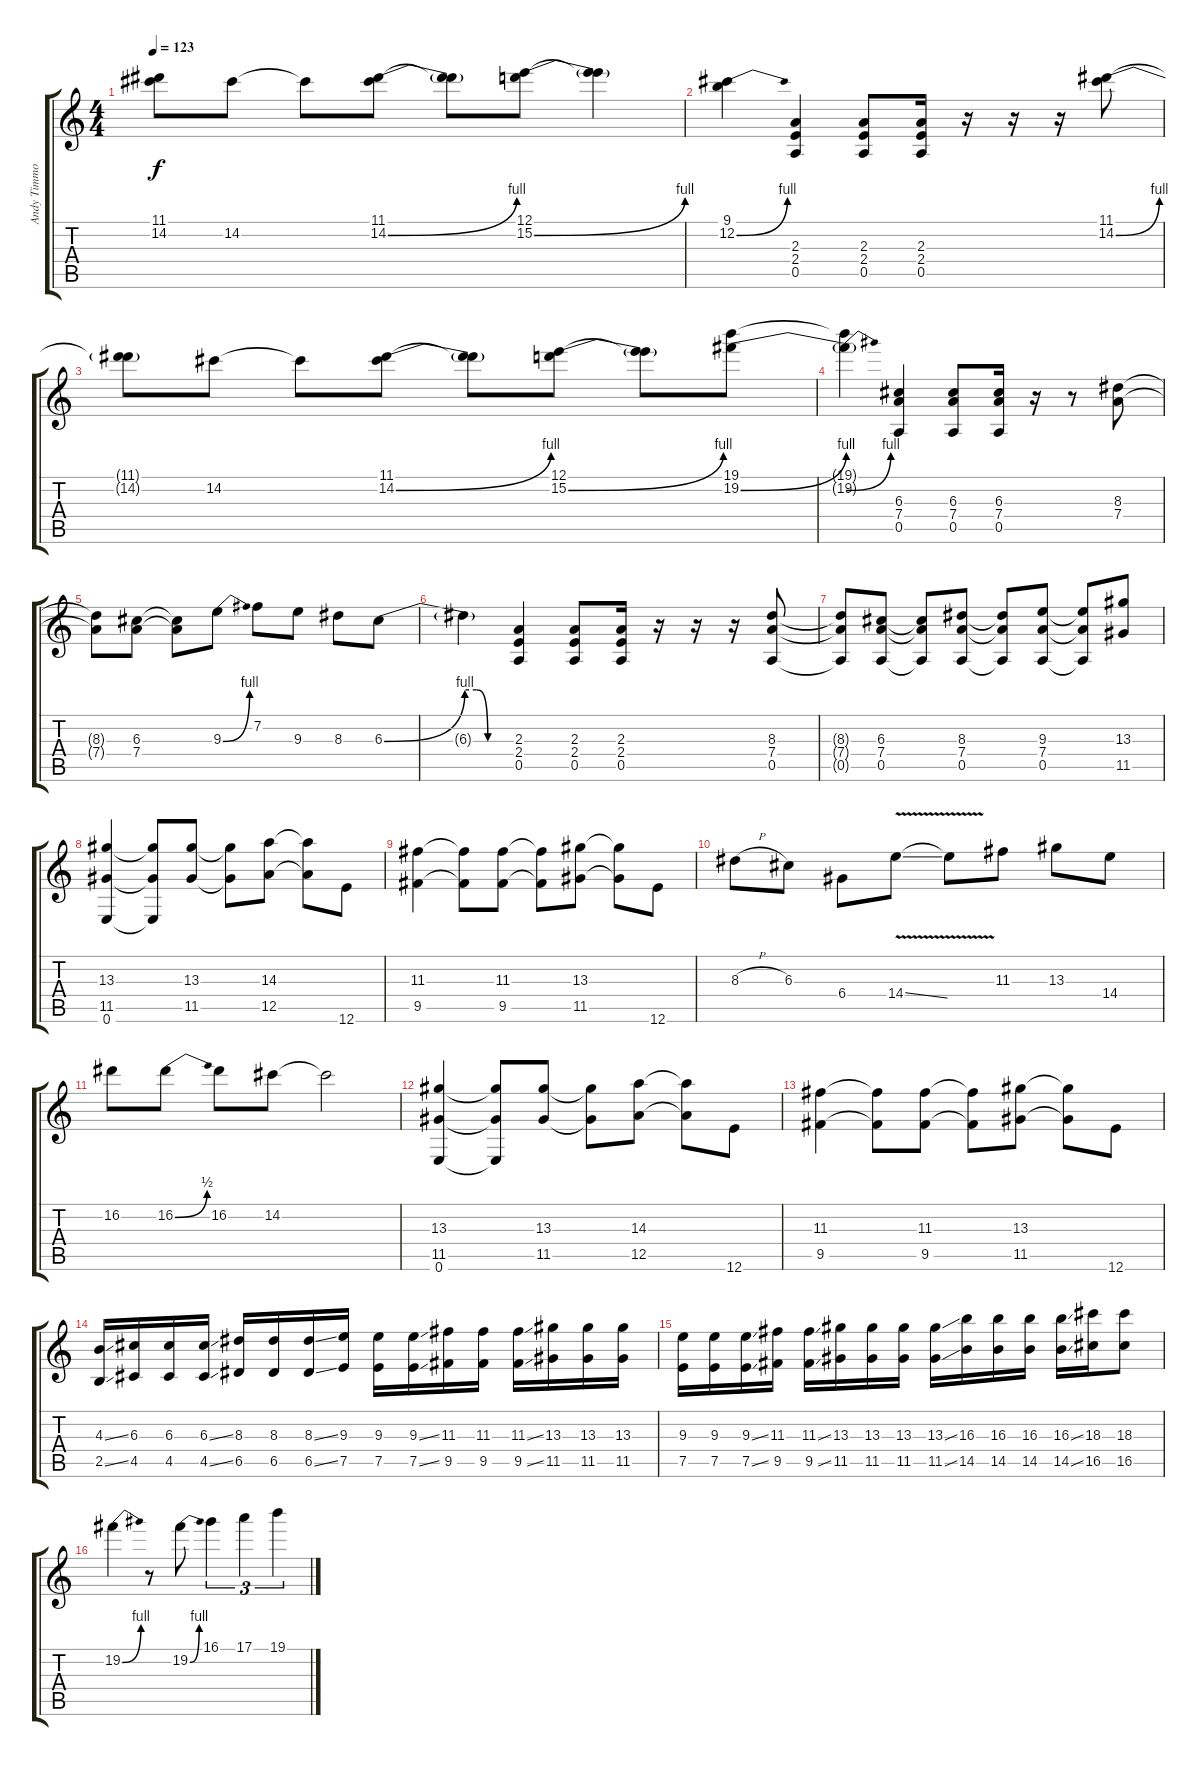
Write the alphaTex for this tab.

\track ("Andy Timmons" "Andy Timmo") {instrument distortionguitar}
\staff {score tabs}
\tuning (E4 B3 G3 D3 A2 E2) {hide}
\ts (4 4)
\tempo 123
\clef g2
\ks c
(11.1{t} 14.2{t}).8{dy f} 14.2.8 14.2{t}.8 (11.1 14.2{be (bend 0 0 60 4)}).8 (11.1{t} 14.2{t}).8 (12.1 15.2{be (bend 0 0 60 4)}).8 (12.1{t} 15.2{t}).4 |
(9.1 12.2{be (bend 0 0 60 4)}).4 (2.3 2.4 0.5).4 (2.3 2.4 0.5).8 (2.3 2.4 0.5).16 r.16 r.16 r.16 (11.1 14.2{be (bend 0 0 60 4)}).8 |
(11.1{t} 14.2{t}).8 14.2.8 14.2{t}.8 (11.1 14.2{be (bend 0 0 60 4)}).8 (11.1{t} 14.2{t}).8 (12.1 15.2{be (bend 0 0 60 4)}).8 (12.1{t} 15.2{t}).8 (19.1 19.2{be (bend 0 0 60 4)}).8 |
(19.1{t} 19.2{be (bend 0 0 60 4) t}).4 (6.3 7.4 0.5).4 (6.3 7.4 0.5).8 (6.3 7.4 0.5).16 r.16 r.8 (8.3 7.4).8 |
(8.3{t} 7.4{t}).8 (6.3 7.4).8 (6.3{t} 7.4{t}).8 9.3{be (bend 0 0 60 4)}.8 7.2.8 9.3.8 8.3.8 6.3{be (bend 0 0 60 4)}.8 |
6.3{be (custom 0 4 15 4 30 0 60 0) t}.4 (2.3 2.4 0.5).4 (2.3 2.4 0.5).8 (2.3 2.4 0.5).16 r.16 r.16 r.16 (8.3 7.4 0.5).8 |
(8.3{t} 7.4{t} 0.5{t}).8 (6.3 7.4 0.5).8 (6.3{t} 7.4{t} 0.5{t}).8 (8.3 7.4 0.5).8 (8.3{t} 7.4{t} 0.5{t}).8 (9.3 7.4 0.5).8 (9.3{t} 7.4{t} 0.5{t}).8 (13.3 11.5).8 |
(13.3 11.5 0.6).4 (13.3{t} 11.5{t} 0.6{t}).8 (13.3 11.5).8 (13.3{t} 11.5{t}).8 (14.3 12.5).8 (14.3{t} 12.5{t}).8 12.6.8 |
(11.3 9.5).4 (11.3{t} 9.5{t}).8 (11.3 9.5).8 (11.3{t} 9.5{t}).8 (13.3 11.5).8 (13.3{t} 11.5{t}).8 12.6.8 |
8.3{h}.8 6.3.8 6.4.8 14.4{v ss}.8 14.4{t}.8 11.3.8 13.3.8 14.4.8 |
16.2.8 16.2{be (bend 0 0 60 2)}.8 16.2.8 14.2.8 14.2{t}.2 |
(13.3 11.5 0.6).4 (13.3{t} 11.5{t} 0.6{t}).8 (13.3 11.5).8 (13.3{t} 11.5{t}).8 (14.3 12.5).8 (14.3{t} 12.5{t}).8 12.6.8 |
(11.3 9.5).4 (11.3{t} 9.5{t}).8 (11.3 9.5).8 (11.3{t} 9.5{t}).8 (13.3 11.5).8 (13.3{t} 11.5{t}).8 12.6.8 |
(4.3{ss} 2.5{ss}).16 (6.3 4.5).16 (6.3 4.5).16 (6.3{ss} 4.5{ss}).16 (8.3 6.5).16 (8.3 6.5).16 (8.3{ss} 6.5{ss}).16 (9.3 7.5).16 (9.3 7.5).16 (9.3{ss} 7.5{ss}).16 (11.3 9.5).16 (11.3 9.5).16 (11.3{ss} 9.5{ss}).16 (13.3 11.5).16 (13.3 11.5).16 (13.3 11.5).16 |
(9.3 7.5).16 (9.3 7.5).16 (9.3{ss} 7.5{ss}).16 (11.3 9.5).16 (11.3{ss} 9.5{ss}).16 (13.3 11.5).16 (13.3 11.5).16 (13.3 11.5).16 (13.3{ss} 11.5{ss}).16 (16.3 14.5).16 (16.3 14.5).16 (16.3 14.5).16 (16.3{ss} 14.5{ss}).16 (18.3 16.5).16 (18.3 16.5).8 |
19.2{be (bend 0 0 60 4)}.4 r.8 19.2{be (bend 0 0 60 4)}.8 16.1.4{tu (3 2)} 17.1.4{tu (3 2)} 19.1.4{tu (3 2)}
